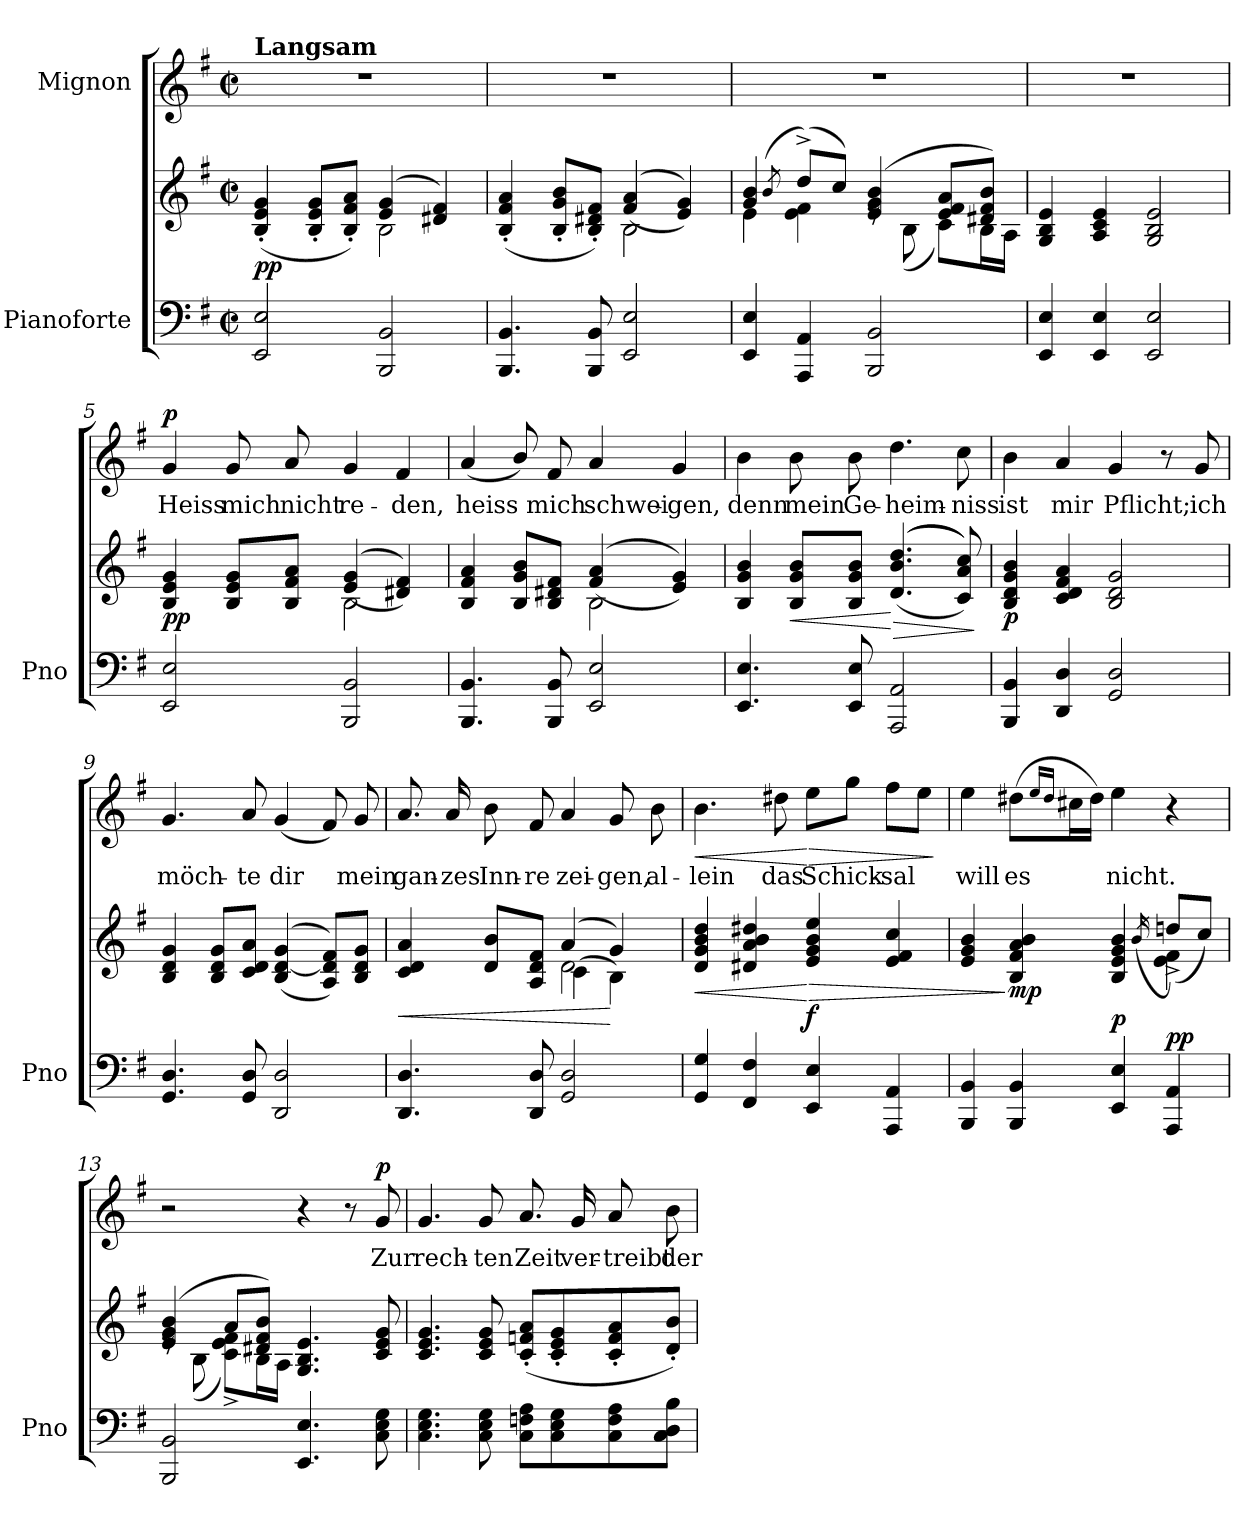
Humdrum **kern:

**kern	**kern	**dynam	**kern	**text	**dynam
*part2	*part2	*part2	*part1	*part1	*part1
*staff3	*staff2	*staff2/3	*staff1	*staff1	*staff1
*I"Pianoforte	*	*	*I"Mignon	*	*
*I'Pno	*	*	*	*	*
*clefF4	*clefG2	*	*clefG2	*	*
*k[f#]	*k[f#]	*	*k[f#]	*	*
*G:	*G:	*	*G:	*	*
*M2/2	*M2/2	*	*M2/2	*	*
*met(c|)	*met(c|)	*	*met(c|)	*	*
*MM42	*MM42	*	*MM42	*	*
=1	=1	=1	=1	=1	=1
*	*^	*	*	*	*
!	!	!	!	!LO:TX:a:B:t=Langsam	!	!
!	!	!	!LO:DY:b	!	!	!
2EE/ 2E/	(4B/' 4e/' 4g/'	2ryy	pp	1r	.	.
.	8B/' 8e/' 8g/'L	.	.	.	.	.
.	8B/' 8f#/' 8a/'J)	.	.	.	.	.
2BBB/ 2BB/	(4e/ 4g/	2B\	.	.	.	.
.	4d#X/ 4f#/)	.	.	.	.	.
=2	=2	=2	=2	=2	=2	=2
4.BBB/ 4.BB/	(4B/' 4f#/' 4a/'	2ryy	.	1r	.	.
.	8B/' 8g/' 8b/'L	.	.	.	.	.
8BBB/ 8BB/	8B/' 8d#X/' 8f#/'J)	.	.	.	.	.
2EE/ 2E/	((4f#/ 4a/	2B\	.	.	.	.
.	4e/ 4g/))	.	.	.	.	.
=3	=3	=3	=3	=3	=3	=3
4EE/ 4E/	4g/ 4b/	4e\	.	1r	.	.
.	(>8qb/	.	.	.	.	.
4AAA/ 4AA/	(8dd^/L)	4e\ 4f#\	.	.	.	.
.	8cc/J)	.	.	.	.	.
2BBB/ 2BB/	(4e/ 4g/ 4b/	8re	.	.	.	.
.	.	(8B\	.	.	.	.
.	8e/ 8f#/ 8a/L	8c\L)	.	.	.	.
.	8d#X/ 8f#/ 8b/J)	16B\L	.	.	.	.
.	.	16A\JJ	.	.	.	.
*	*v	*v	*	*	*	*
=4	=4	=4	=4	=4	=4
4EE/ 4E/	4G/ 4B/ 4e/	.	1r	.	.
4EE/ 4E/	4A/ 4c/ 4e/	.	.	.	.
2EE/ 2E/	2G/ 2B/ 2e/	.	.	.	.
!!LO:LB:g=z
=5	=5	=5	=5	=5	=5
*	*^	*	*	*	*
!	!	!	!LO:DY:a=2	!	!LO:LY:b	!LO:DY:a
2EE/ 2E/	4B/ 4e/ 4g/	2ryy	pp	4g/	Heiss	p
!	!	!	!	!	!LO:LY:b	!
.	8B/ 8e/ 8g/L	.	.	8g/	mich	.
!	!	!	!	!	!LO:LY:b	!
.	8B/ 8f#/ 8a/J	.	.	8a/	nicht	.
!	!	!	!	!	!LO:LY:b	!
2BBB/ 2BB/	((4e/ 4g/	2B\	.	4g/	re-	.
!	!	!	!	!	!LO:LY:b	!
.	4d#X/ 4f#/))	.	.	4f#/	-den,	.
=6	=6	=6	=6	=6	=6	=6
!	!	!	!	!	!LO:LY:b	!
4.BBB/ 4.BB/	4B/ 4f#/ 4a/	2ryy	.	(4a/	heiss	.
.	8B/ 8g/ 8b/L	.	.	8b/)	.	.
!	!	!	!	!	!LO:LY:b	!
8BBB/ 8BB/	8B/ 8d#X/ 8f#/J	.	.	8f#/	mich	.
!	!	!	!	!	!LO:LY:b	!
2EE/ 2E/	((4f#/ 4a/	2B\	.	4a/	schwei-	.
!	!	!	!	!	!LO:LY:b	!
.	4e/ 4g/))	.	.	4g/	-gen,	.
*	*v	*v	*	*	*	*
=7	=7	=7	=7	=7	=7
!	!	!	!	!LO:LY:b	!
4.EE/ 4.E/	4B/ 4g/ 4b/	.	4b\	denn	.
!	!	!LO:HP:b	!	!LO:LY:b	!
.	8B/ 8g/ 8b/L	<	8b\	mein	.
!	!	!	!	!LO:LY:b	!
8EE/ 8E/	8B/ 8g/ 8b/J	.	8b\	Ge-	.
!	!	!LO:HP:n=1:b	!	!LO:LY:b	!
2AAA/ 2AA/	(>((4.d/ 4.b/ 4.dd/	[ >	4.dd\	-heim-	.
!	!	!	!	!LO:LY:b	!
.	8c/ 8a/ 8cc/)))	.	8cc\	-niss	.
.	.	]	.	.	.
!!LO:LB:g=z
=8	=8	=8	=8	=8	=8
!	!	!LO:DY:b	!	!LO:LY:b	!
4BBB/ 4BB/	4B/ 4d/ 4g/ 4b/	p	4b\	ist	.
!	!	!	!	!LO:LY:b	!
4DD/ 4D/	4c/ 4d/ 4f#/ 4a/	.	4a/	mir	.
!	!	!	!	!LO:LY:b	!
2GG/ 2D/	2B/ 2d/ 2g/	.	4g/	Pflicht;	.
.	.	.	8r	.	.
!	!	!	!	!LO:LY:b	!
.	.	.	8g/	ich	.
=9	=9	=9	=9	=9	=9
!	!	!	!	!LO:LY:b	!
4.GG/ 4.D/	4B/ 4d/ 4g/	.	4.g/	möch-	.
.	8B/ 8d/ 8g/L	.	.	.	.
!	!	!	!	!LO:LY:b	!
8GG/ 8D/	8c/ 8d/ 8a/J	.	8a/	-te	.
!	!	!	!	!LO:LY:b	!
2DD/ 2D/	((4B/ [4d/ 4g/	.	(4g/	dir	.
.	8A/ 8d/] 8f#/L))	.	8f#/)	.	.
!	!	!	!	!LO:LY:b	!
.	8B/ 8d/ 8g/J	.	8g/	mein	.
=10	=10	=10	=10	=10	=10
!	!	!LO:HP:b	!	!LO:LY:b	!
*	*^	*	*	*	*
*	*	*^	*	*	*	*
4.DD/ 4.D/	4c/ 4d/ 4a/	2ryy	2ryy	<	8.a/	gan-	.
!	!	!	!	!	!	!LO:LY:b	!
.	.	.	.	.	16a/	-zes	.
!	!	!	!	!	!	!LO:LY:b	!
.	8d/ 8b/L	.	.	.	8b\	Inn-	.
!	!	!	!	!	!	!LO:LY:b	!
8DD/ 8D/	8A/ 8d/ 8f#/J	.	.	.	8f#/	-re	.
!	!	!	!	!	!	!LO:LY:b	!
2GG/ 2D/	(>4a/	2d\	(4c\	.	4a/	zei-	.
!	!	!	!	!	!	!LO:LY:b	!
.	4g/)	.	4B\)	[	8g/	-gen,	.
!	!	!	!	!	!	!LO:LY:b	!
.	.	.	.	.	8b\	al-	.
*	*v	*v	*v	*	*	*	*
!!LO:LB:g=z
=11	=11	=11	=11	=11	=11
!	!	!LO:HP:b	!	!LO:LY:b	!LO:HP:b
4GG/ 4G/	4d/ 4g/ 4b/ 4dd/	<	4.b\	-lein	<
4FF#/ 4F#/	4d#X/ 4a/ 4b/ 4dd#X/	.	.	.	.
!	!	!	!	!LO:LY:b	!
.	.	.	8dd#X\	das	.
!	!	!LO:HP:n=1:b	!	!LO:LY:b	!LO:HP:n=1:b
!	!	!LO:DY:n=1:a=2	!	!	!
4EE/ 4E/	4e/ 4g/ 4b/ 4ee/	[ > f	8ee\L	Schick-	[ >
.	.	.	8gg\J	.	.
!	!	!	!	!LO:LY:b	!
4AAA/ 4AA/	4e/ 4f#/ 4cc/	.	8ff#\L	-sal	.
.	.	.	8ee\J	.	.
.	.	.	.	.	]
=12	=12	=12	=12	=12	=12
*	*^	*	*	*	*
!	!	!	!	!	!LO:LY:b	!
4BBB/ 4BB/	4e/ 4g/ 4b/	2.ryy	.	4ee\	will	.
!	!	!	!LO:DY:n=1:b	!	!LO:LY:b	!
4BBB/ 4BB/	4B/ 4f#/ 4a/ 4b/	.	] mp	(8dd#X\L	es	.
.	.	.	.	16qee/LL	.	.
.	.	.	.	16qdd#/JJ	.	.
.	.	.	.	16cc#X\L	.	.
.	.	.	.	16dd#\JJ)	.	.
!	!	!	!LO:DY:n=2:a=2	!	!LO:LY:b	!
4EE/ 4E/	4B/ 4e/ 4g/ 4b/	.	p	4ee\	nicht.	.
.	.	(>16qb/	.	.	.	.
!	!	!	!LO:DY:n=3:a=2	!	!	!
4AAA/ 4AA/	4e\ 4f#\	(8ddn^/L)	pp	4r	.	.
.	.	8cc/J)	.	.	.	.
=13	=13	=13	=13	=13	=13	=13
2BBB/ 2BB/	(>4e/ 4g/ 4b/	8re	.	2r	.	.
.	.	(8B\	.	.	.	.
.	8a/L	8c\^ 8e\^ 8f#\^L)	.	.	.	.
.	8d#X/ 8f#/ 8b/J)	16B\L	.	.	.	.
.	.	16A\JJ	.	.	.	.
4.EE/ 4.E/	4.G/ 4.B/ 4.e/	2ryy	.	4r	.	.
.	.	.	.	8r	.	.
!	!	!	!	!	!LO:LY:b	!LO:DY:a
8C\ 8E\ 8G\	8c/ 8e/ 8g/	.	.	8g/	Zur	p
*	*v	*v	*	*	*	*
!!LO:PB:g=z
=14	=14	=14	=14	=14	=14
!	!	!	!	!LO:LY:b	!
4.C\ 4.E\ 4.G\	4.c/ 4.e/ 4.g/	.	4.g/	rech-	.
!	!	!	!	!LO:LY:b	!
8C\ 8E\ 8G\	8c/ 8e/ 8g/	.	8g/	-ten	.
!	!	!	!	!LO:LY:b	!
8C\ 8Fn\ 8A\L	(8c/' 8fn/' 8a/'L	.	8.a/	Zeit	.
8C\ 8E\ 8G\	8c/' 8e/' 8g/'	.	.	.	.
!	!	!	!	!LO:LY:b	!
.	.	.	16g/	ver-	.
!	!	!	!	!LO:LY:b	!
8C\ 8F\ 8A\	8c/' 8f/' 8a/'	.	8a/	-treibt	.
!	!	!	!	!LO:LY:b	!
8C\ 8D\ 8B\J	8d/' 8b/'J)	.	8b\	der	.
=	=	=	=	=	=
*-	*-	*-	*-	*-	*-
